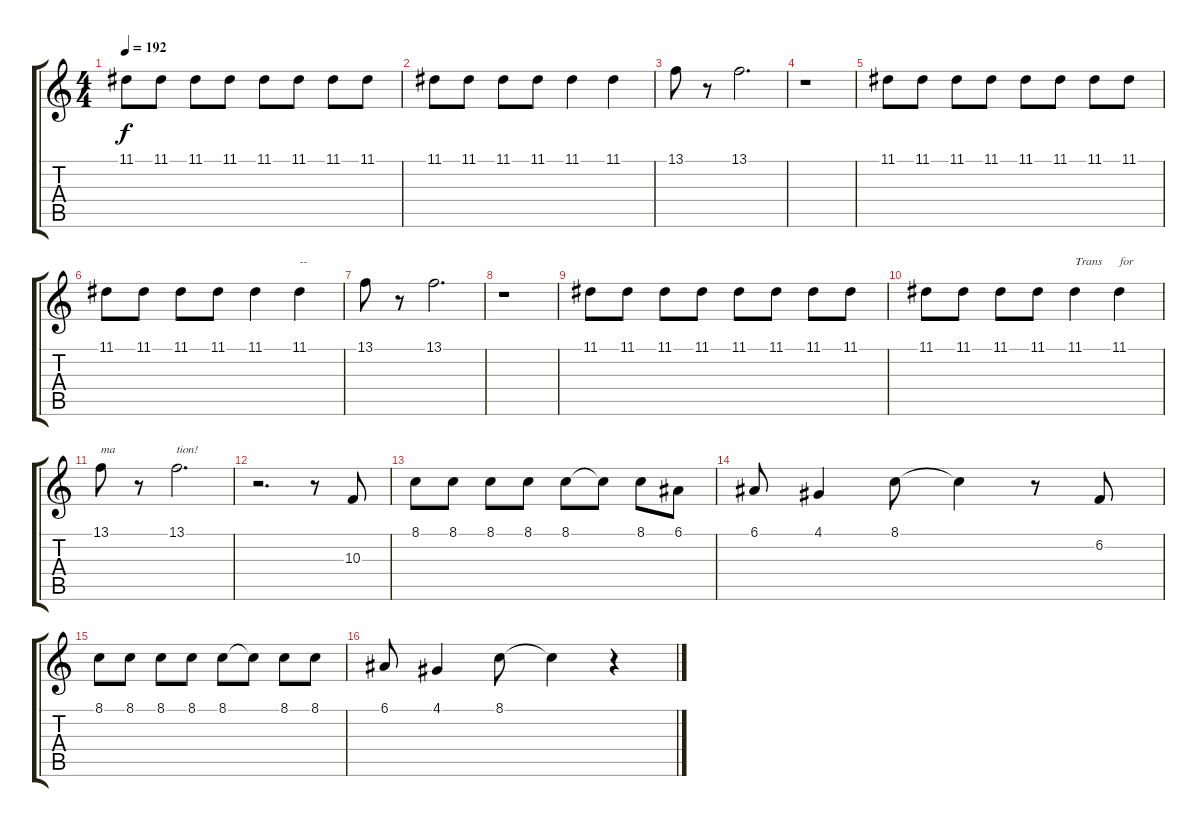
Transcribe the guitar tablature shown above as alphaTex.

\track "" {instrument lead1square}
\staff {score tabs}
\tuning (E4 B3 G3 D3 A2 E2) {hide}
\ts (4 4)
\tempo 192
\clef g2
\ks c
11.1.8{txt "" dy f} 11.1.8{txt ""} 11.1.8{txt ""} 11.1.8{txt ""} 11.1.8{txt ""} 11.1.8 11.1.8{txt ""} 11.1.8 |
11.1.8{txt ""} 11.1.8 11.1.8{txt ""} 11.1.8{txt ""} 11.1.4{txt ""} 11.1.4{txt ""} |
13.1.8{txt ""} r.8 13.1.2{d txt ""} |
r.1 |
11.1.8{txt ""} 11.1.8{txt ""} 11.1.8{txt ""} 11.1.8{txt ""} 11.1.8{txt ""} 11.1.8{txt ""} 11.1.8{txt ""} 11.1.8{txt ""} |
11.1.8{txt ""} 11.1.8 11.1.8{txt ""} 11.1.8 11.1.4{txt ""} 11.1.4{txt "--"} |
13.1.8{txt ""} r.8 13.1.2{d txt ""} |
r.1 |
11.1.8{txt ""} 11.1.8{txt ""} 11.1.8{txt ""} 11.1.8{txt ""} 11.1.8{txt ""} 11.1.8{txt ""} 11.1.8{txt ""} 11.1.8{txt ""} |
11.1.8{txt ""} 11.1.8{txt ""} 11.1.8{txt ""} 11.1.8{txt ""} 11.1.4{txt "Trans"} 11.1.4{txt "for"} |
13.1.8{txt "ma"} r.8 13.1.2{d txt "tion!"} |
r.2{d} r.8 10.3.8{txt ""} |
8.1.8{txt ""} 8.1.8 8.1.8{txt ""} 8.1.8{txt ""} 8.1.8{txt ""} 8.1{t}.8 8.1.8{txt ""} 6.1.8{txt ""} |
6.1.8{txt ""} 4.1.4{txt ""} 8.1.8{txt ""} 8.1{t}.4 r.8 6.2.8{txt ""} |
8.1.8{txt ""} 8.1.8{txt ""} 8.1.8 8.1.8{txt ""} 8.1.8 8.1{t}.8 8.1.8{txt ""} 8.1.8{txt ""} |
6.1.8{txt ""} 4.1.4{txt ""} 8.1.8{txt ""} 8.1{t}.4 r.4
